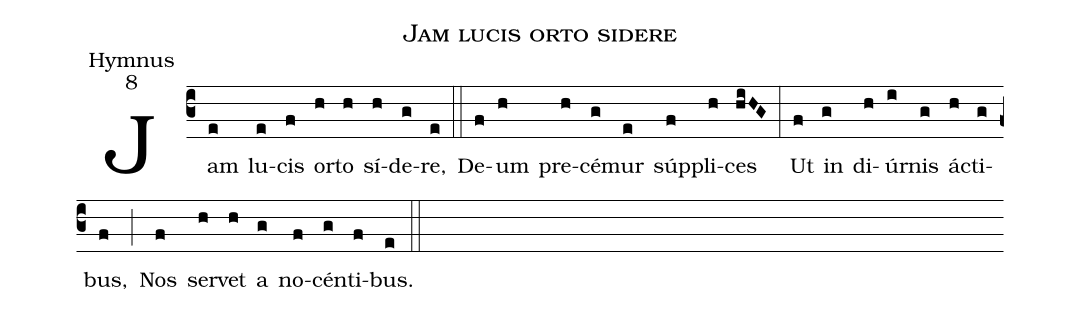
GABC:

name:Jam lucis orto sidere;
office-part:Hymnus;
mode:8;
%%
(c3) Jam(e) lu(e)cis(f) or(h)to(h) sí(h)de(g)re,(e) (::) De(f)um(h) pre(h)cé(g)mur(e) súp(f)pli(h)ces(hiHG) (:) Ut(f) in(g) di(h)úr(i)nis(g) á(h)cti(g)bus,(f) (;) Nos(f) ser(h)vet(h) a(g) no(f)cén(g)ti(f)bus.(e) (::)
